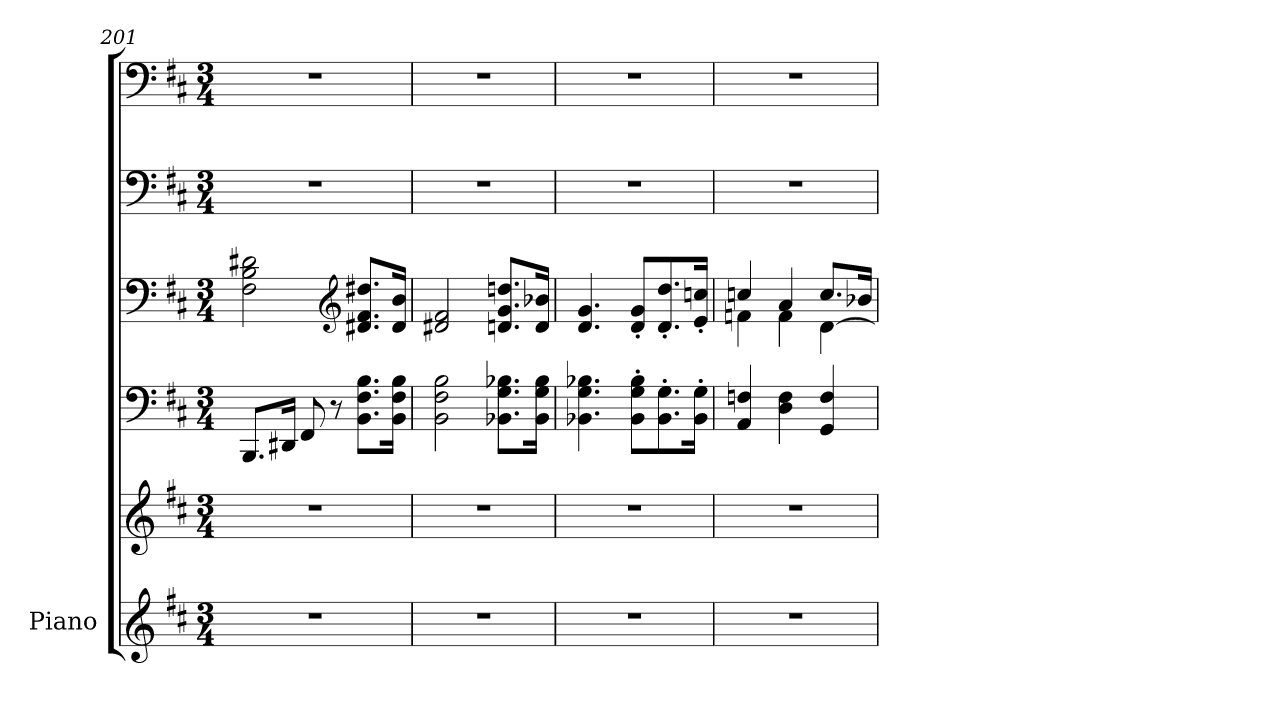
**kern	**kern	**kern	**kern	**kern	**kern	**dynam
*part1	*part1	*part1	*part1	*part1	*part1	*part1
*staff6	*staff5	*staff4	*staff3	*staff2	*staff1	*staff1/2/3/4/5/6
*I"Piano	*	*	*	*	*	*
*I'Pno.	*	*	*	*	*	*
*clefG2	*clefG2	*clefF4	*clefF4	*clefF4	*clefF4	*
*k[f#c#]	*k[f#c#]	*k[f#c#]	*k[f#c#]	*k[f#c#]	*k[f#c#]	*
*M3/4	*M3/4	*M3/4	*M3/4	*M3/4	*M3/4	*
*MM55	*MM55	*MM55	*MM55	*MM55	*MM55	*
=201	=201	=201	=201	=201	=201	=201
2.r	2.r	8.BBB/L	2F#\ 2B\ 2d#X\	2.r	2.r	.
.	.	16DD#X/Jk	.	.	.	.
.	.	8FF#/	.	.	.	.
.	.	8r	.	.	.	.
*	*	*	*clefG2	*	*	*
!	!	!	!	!	!	!LO:DY:b=3
.	.	8.BB\ 8.F#\ 8.B\L	8.d#X/ 8.f#/ 8.dd#X/L	.	.	other-dynamics
.	.	16BB\ 16F#\ 16B\Jk	16d#/ 16b/Jk	.	.	.
=202	=202	=202	=202	=202	=202	=202
!	!	!	!	!	!	!LO:DY:b=3
2.r	2.r	2BB\ 2F#\ 2B\	2d#X/ 2f#/	2.r	2.r	other-dynamics
!	!	!	!	!	!	!LO:DY:b=3
.	.	8.BB-X\ 8.G\ 8.B-X\L	8.dn/ 8.g/ 8.ddn/L	.	.	other-dynamics
.	.	16BB-\ 16G\ 16B-\Jk	16d/ 16b-X/Jk	.	.	.
!!LO:LB:g=z
=203	=203	=203	=203	=203	=203	=203
*	*	*	*	*	*MM60	*
2.r	2.r	4.BB-X\ 4.G\ 4.B-X\	4.d/ 4.g/	2.r	2.r	.
.	.	8BB-\' 8G\' 8B-\'L	8d/' 8g/'L	.	.	.
.	.	8.BB-\' 8.G\'	8.d/' 8.dd/'	.	.	.
.	.	16BB-\' 16G\'Jk	16e/' 16ccn/'Jk	.	.	.
=204	=204	=204	=204	=204	=204	=204
*	*	*	*^	*	*	*
2.r	2.r	4AA/ 4Fn/	4fn\	4ccn/	2.r	2.r	.
.	.	4D\ 4F\	4f\	4a/	.	.	.
.	.	4GG/ 4F/	[4d\	8.cc/L	.	.	.
.	.	.	.	16b-X/Jk	.	.	.
*	*	*	*v	*v	*	*	*
=	=	=	=	=	=	=
*-	*-	*-	*-	*-	*-	*-
